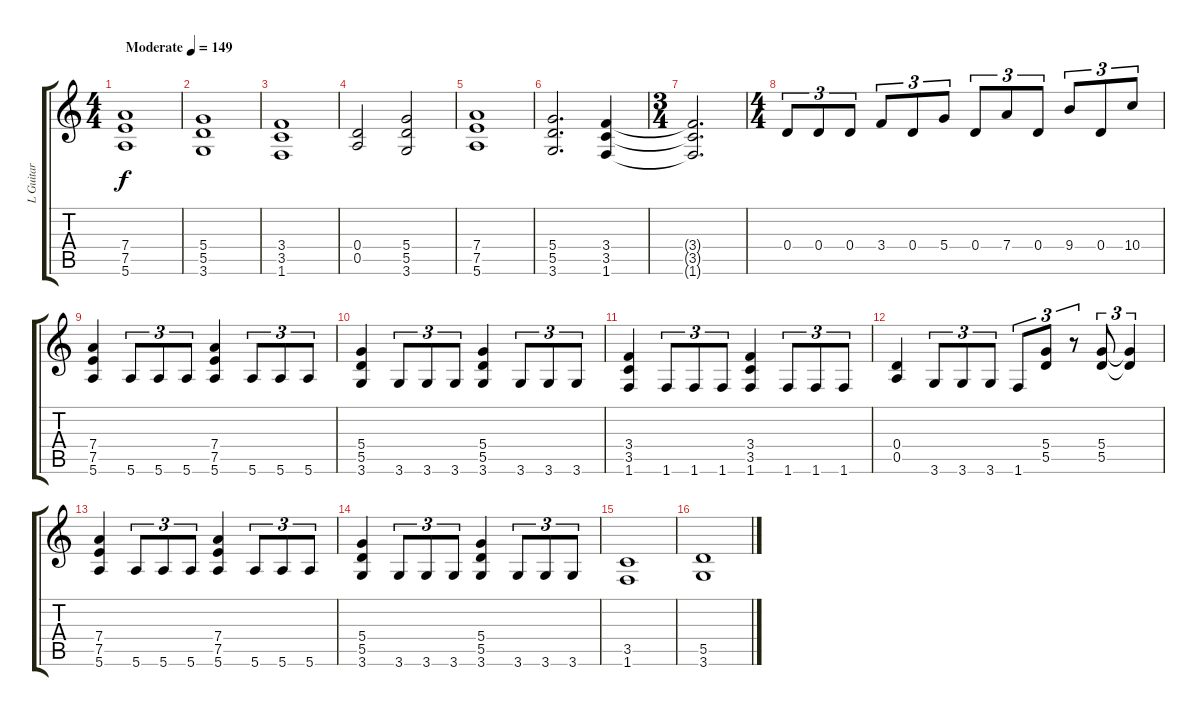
\track ("L Guitar" "L Guitar") {instrument distortionguitar}
\staff {score tabs}
\tuning (E4 B3 G3 D3 A2 E2) {hide}
\ts (4 4)
\tempo (149 "Moderate")
\clef g2
\ks c
(7.4 7.5 5.6).1{dy f instrument distortionguitar} |
(5.4 5.5 3.6).1 |
(3.4 3.5 1.6).1 |
(0.4 0.5).2 (5.4 5.5 3.6).2 |
(7.4 7.5 5.6).1 |
(5.4 5.5 3.6).2{d} (3.4 3.5 1.6).4 |
\ts (3 4)
(3.4{t} 3.5{t} 1.6{t}).2{d} |
\ts (4 4)
0.4.8{tu (3 2)} 0.4.8{tu (3 2)} 0.4.8{tu (3 2)} 3.4.8{tu (3 2)} 0.4.8{tu (3 2)} 5.4.8{tu (3 2)} 0.4.8{tu (3 2)} 7.4.8{tu (3 2)} 0.4.8{tu (3 2)} 9.4.8{tu (3 2)} 0.4.8{tu (3 2)} 10.4.8{tu (3 2)} |
(7.4 7.5 5.6).4 5.6.8{tu (3 2)} 5.6.8{tu (3 2)} 5.6.8{tu (3 2)} (7.4 7.5 5.6).4 5.6.8{tu (3 2)} 5.6.8{tu (3 2)} 5.6.8{tu (3 2)} |
(5.4 5.5 3.6).4 3.6.8{tu (3 2)} 3.6.8{tu (3 2)} 3.6.8{tu (3 2)} (5.4 5.5 3.6).4 3.6.8{tu (3 2)} 3.6.8{tu (3 2)} 3.6.8{tu (3 2)} |
(3.4 3.5 1.6).4 1.6.8{tu (3 2)} 1.6.8{tu (3 2)} 1.6.8{tu (3 2)} (3.4 3.5 1.6).4 1.6.8{tu (3 2)} 1.6.8{tu (3 2)} 1.6.8{tu (3 2)} |
(0.4 0.5).4 3.6.8{tu (3 2)} 3.6.8{tu (3 2)} 3.6.8{tu (3 2)} 1.6.8{tu (3 2)} (5.4 5.5).8{tu (3 2)} r.8{tu (3 2)} (5.4 5.5).8{tu (3 2)} (5.4{t} 5.5{t}).4{tu (3 2)} |
(7.4 7.5 5.6).4 5.6.8{tu (3 2)} 5.6.8{tu (3 2)} 5.6.8{tu (3 2)} (7.4 7.5 5.6).4 5.6.8{tu (3 2)} 5.6.8{tu (3 2)} 5.6.8{tu (3 2)} |
(5.4 5.5 3.6).4 3.6.8{tu (3 2)} 3.6.8{tu (3 2)} 3.6.8{tu (3 2)} (5.4 5.5 3.6).4 3.6.8{tu (3 2)} 3.6.8{tu (3 2)} 3.6.8{tu (3 2)} |
(3.5 1.6).1 |
(5.5 3.6).1
